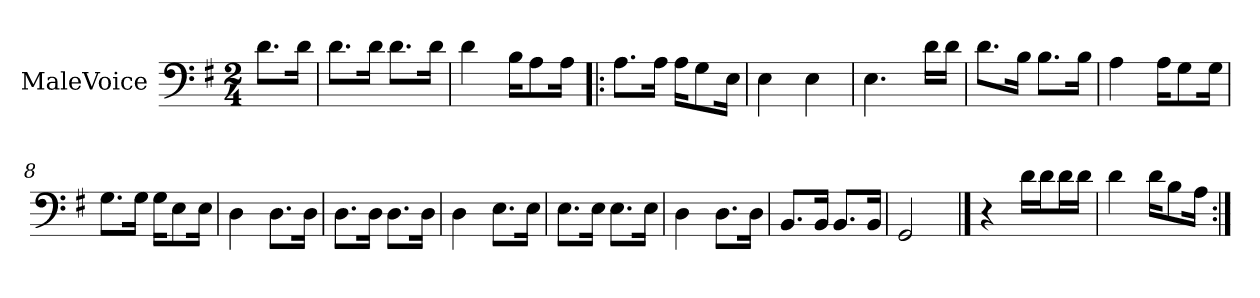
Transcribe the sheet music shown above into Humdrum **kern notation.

**kern
*part1
*staff1
*I"MaleVoice
*clefF4
*k[f#]
*M2/4
*MM108
=
8.d\L
16d\Jk
=1
8.d\L
16d\Jk
8.d\L
16d\Jk
=2
4d
16B\KL
8A\
16A\Jk
=3!|:
8.A\L
16A\Jk
16A\KL
8G\
16E\Jk
=4
4E
4E
=5
4.E
16d\LL
16d\JJ
=6
8.d\L
16B\Jk
8.B\L
16B\Jk
=7
4A
16A\KL
8G\
16G\Jk
=8
8.G\L
16G\Jk
16G\KL
8E\
16E\Jk
=9
4D
8.D\L
16D\Jk
=10
8.D\L
16D\Jk
8.D\L
16D\Jk
=11
4D
8.E\L
16E\Jk
=12
8.E\L
16E\Jk
8.E\L
16E\Jk
=13
4D
8.D\L
16D\Jk
=14
8.BB/L
16BB/Jk
8.BB/L
16BB/Jk
=15
2GG
==16
4r
16d\LL
16d\J
16d\L
16d\JJ
=17
4d
16d\KL
8B\
16A\Jk
=:|!
*-
